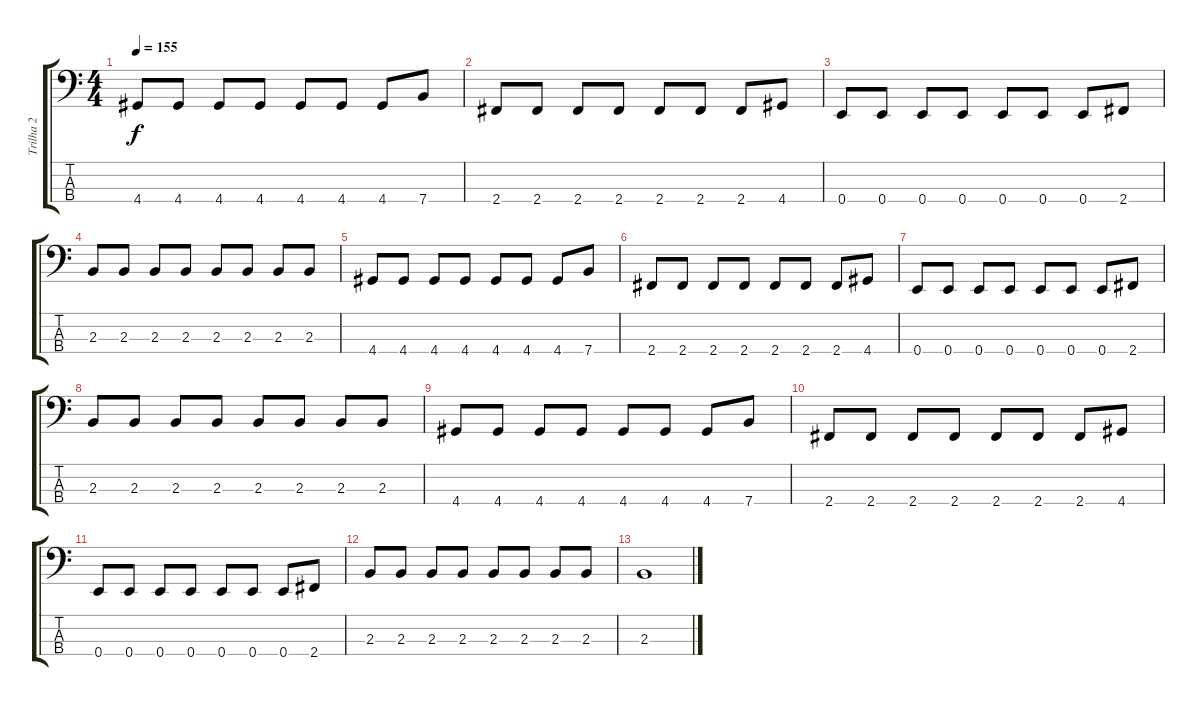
\track ("Trilha 2" "Trilha 2") {instrument electricbassfinger}
\staff {score tabs}
\tuning (G2 D2 A1 E1) {hide}
\ts (4 4)
\tempo 155
\clef f4
\ks c
4.4.8{dy f} 4.4.8 4.4.8 4.4.8 4.4.8 4.4.8 4.4.8 7.4.8 |
2.4.8 2.4.8 2.4.8 2.4.8 2.4.8 2.4.8 2.4.8 4.4.8 |
0.4.8 0.4.8 0.4.8 0.4.8 0.4.8 0.4.8 0.4.8 2.4.8 |
2.3.8 2.3.8 2.3.8 2.3.8 2.3.8 2.3.8 2.3.8 2.3.8 |
4.4.8 4.4.8 4.4.8 4.4.8 4.4.8 4.4.8 4.4.8 7.4.8 |
2.4.8 2.4.8 2.4.8 2.4.8 2.4.8 2.4.8 2.4.8 4.4.8 |
0.4.8 0.4.8 0.4.8 0.4.8 0.4.8 0.4.8 0.4.8 2.4.8 |
2.3.8 2.3.8 2.3.8 2.3.8 2.3.8 2.3.8 2.3.8 2.3.8 |
4.4.8 4.4.8 4.4.8 4.4.8 4.4.8 4.4.8 4.4.8 7.4.8 |
2.4.8 2.4.8 2.4.8 2.4.8 2.4.8 2.4.8 2.4.8 4.4.8 |
0.4.8 0.4.8 0.4.8 0.4.8 0.4.8 0.4.8 0.4.8 2.4.8 |
2.3.8 2.3.8 2.3.8 2.3.8 2.3.8 2.3.8 2.3.8 2.3.8 |
2.3.1
